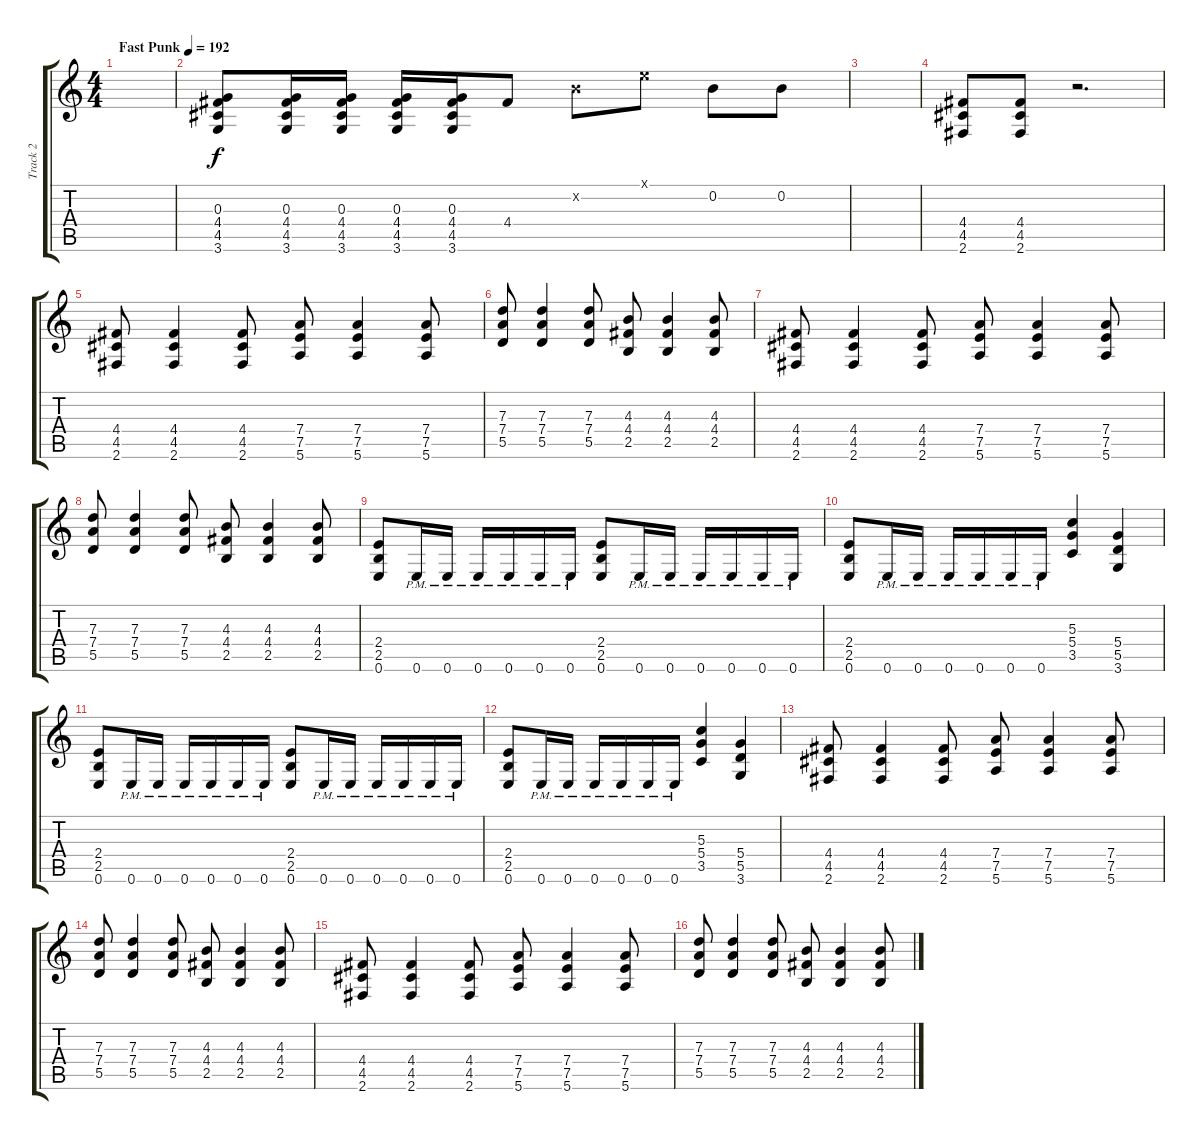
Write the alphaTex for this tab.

\track ("Track 2" "Track 2") {instrument distortionguitar}
\staff {score tabs}
\tuning (E4 B3 G3 D3 A2 E2) {hide}
\ts (4 4)
\tempo (192 "Fast Punk")
\clef g2
\ks c
|
(0.3 4.4 4.5 3.6).8 (0.3 4.4 4.5 3.6).16 (0.3 4.4 4.5 3.6).16 (0.3 4.4 4.5 3.6).16 (0.3 4.4 4.5 3.6).16 4.4.8 0.2{x}.8 0.1{x}.8 0.2.8 0.2.8 |
|
(4.4 4.5 2.6).8 (4.4 4.5 2.6).8 r.2{d} |
(4.4 4.5 2.6).8 (4.4 4.5 2.6).4 (4.4 4.5 2.6).8 (7.4 7.5 5.6).8 (7.4 7.5 5.6).4 (7.4 7.5 5.6).8 |
(7.3 7.4 5.5).8 (7.3 7.4 5.5).4 (7.3 7.4 5.5).8 (4.3 4.4 2.5).8 (4.3 4.4 2.5).4 (4.3 4.4 2.5).8 |
(4.4 4.5 2.6).8 (4.4 4.5 2.6).4 (4.4 4.5 2.6).8 (7.4 7.5 5.6).8 (7.4 7.5 5.6).4 (7.4 7.5 5.6).8 |
(7.3 7.4 5.5).8 (7.3 7.4 5.5).4 (7.3 7.4 5.5).8 (4.3 4.4 2.5).8 (4.3 4.4 2.5).4 (4.3 4.4 2.5).8 |
(2.4 2.5 0.6).8 0.6{pm}.16 0.6{pm}.16 0.6{pm}.16 0.6{pm}.16 0.6{pm}.16 0.6{pm}.16 (2.4 2.5 0.6).8 0.6{pm}.16 0.6{pm}.16 0.6{pm}.16 0.6{pm}.16 0.6{pm}.16 0.6{pm}.16 |
(2.4 2.5 0.6).8 0.6{pm}.16 0.6{pm}.16 0.6{pm}.16 0.6{pm}.16 0.6{pm}.16 0.6{pm}.16 (5.3 5.4 3.5).4 (5.4 5.5 3.6).4 |
(2.4 2.5 0.6).8 0.6{pm}.16 0.6{pm}.16 0.6{pm}.16 0.6{pm}.16 0.6{pm}.16 0.6{pm}.16 (2.4 2.5 0.6).8 0.6{pm}.16 0.6{pm}.16 0.6{pm}.16 0.6{pm}.16 0.6{pm}.16 0.6{pm}.16 |
(2.4 2.5 0.6).8 0.6{pm}.16 0.6{pm}.16 0.6{pm}.16 0.6{pm}.16 0.6{pm}.16 0.6{pm}.16 (5.3 5.4 3.5).4 (5.4 5.5 3.6).4 |
(4.4 4.5 2.6).8 (4.4 4.5 2.6).4 (4.4 4.5 2.6).8 (7.4 7.5 5.6).8 (7.4 7.5 5.6).4 (7.4 7.5 5.6).8 |
(7.3 7.4 5.5).8 (7.3 7.4 5.5).4 (7.3 7.4 5.5).8 (4.3 4.4 2.5).8 (4.3 4.4 2.5).4 (4.3 4.4 2.5).8 |
(4.4 4.5 2.6).8 (4.4 4.5 2.6).4 (4.4 4.5 2.6).8 (7.4 7.5 5.6).8 (7.4 7.5 5.6).4 (7.4 7.5 5.6).8 |
(7.3 7.4 5.5).8 (7.3 7.4 5.5).4 (7.3 7.4 5.5).8 (4.3 4.4 2.5).8 (4.3 4.4 2.5).4 (4.3 4.4 2.5).8
